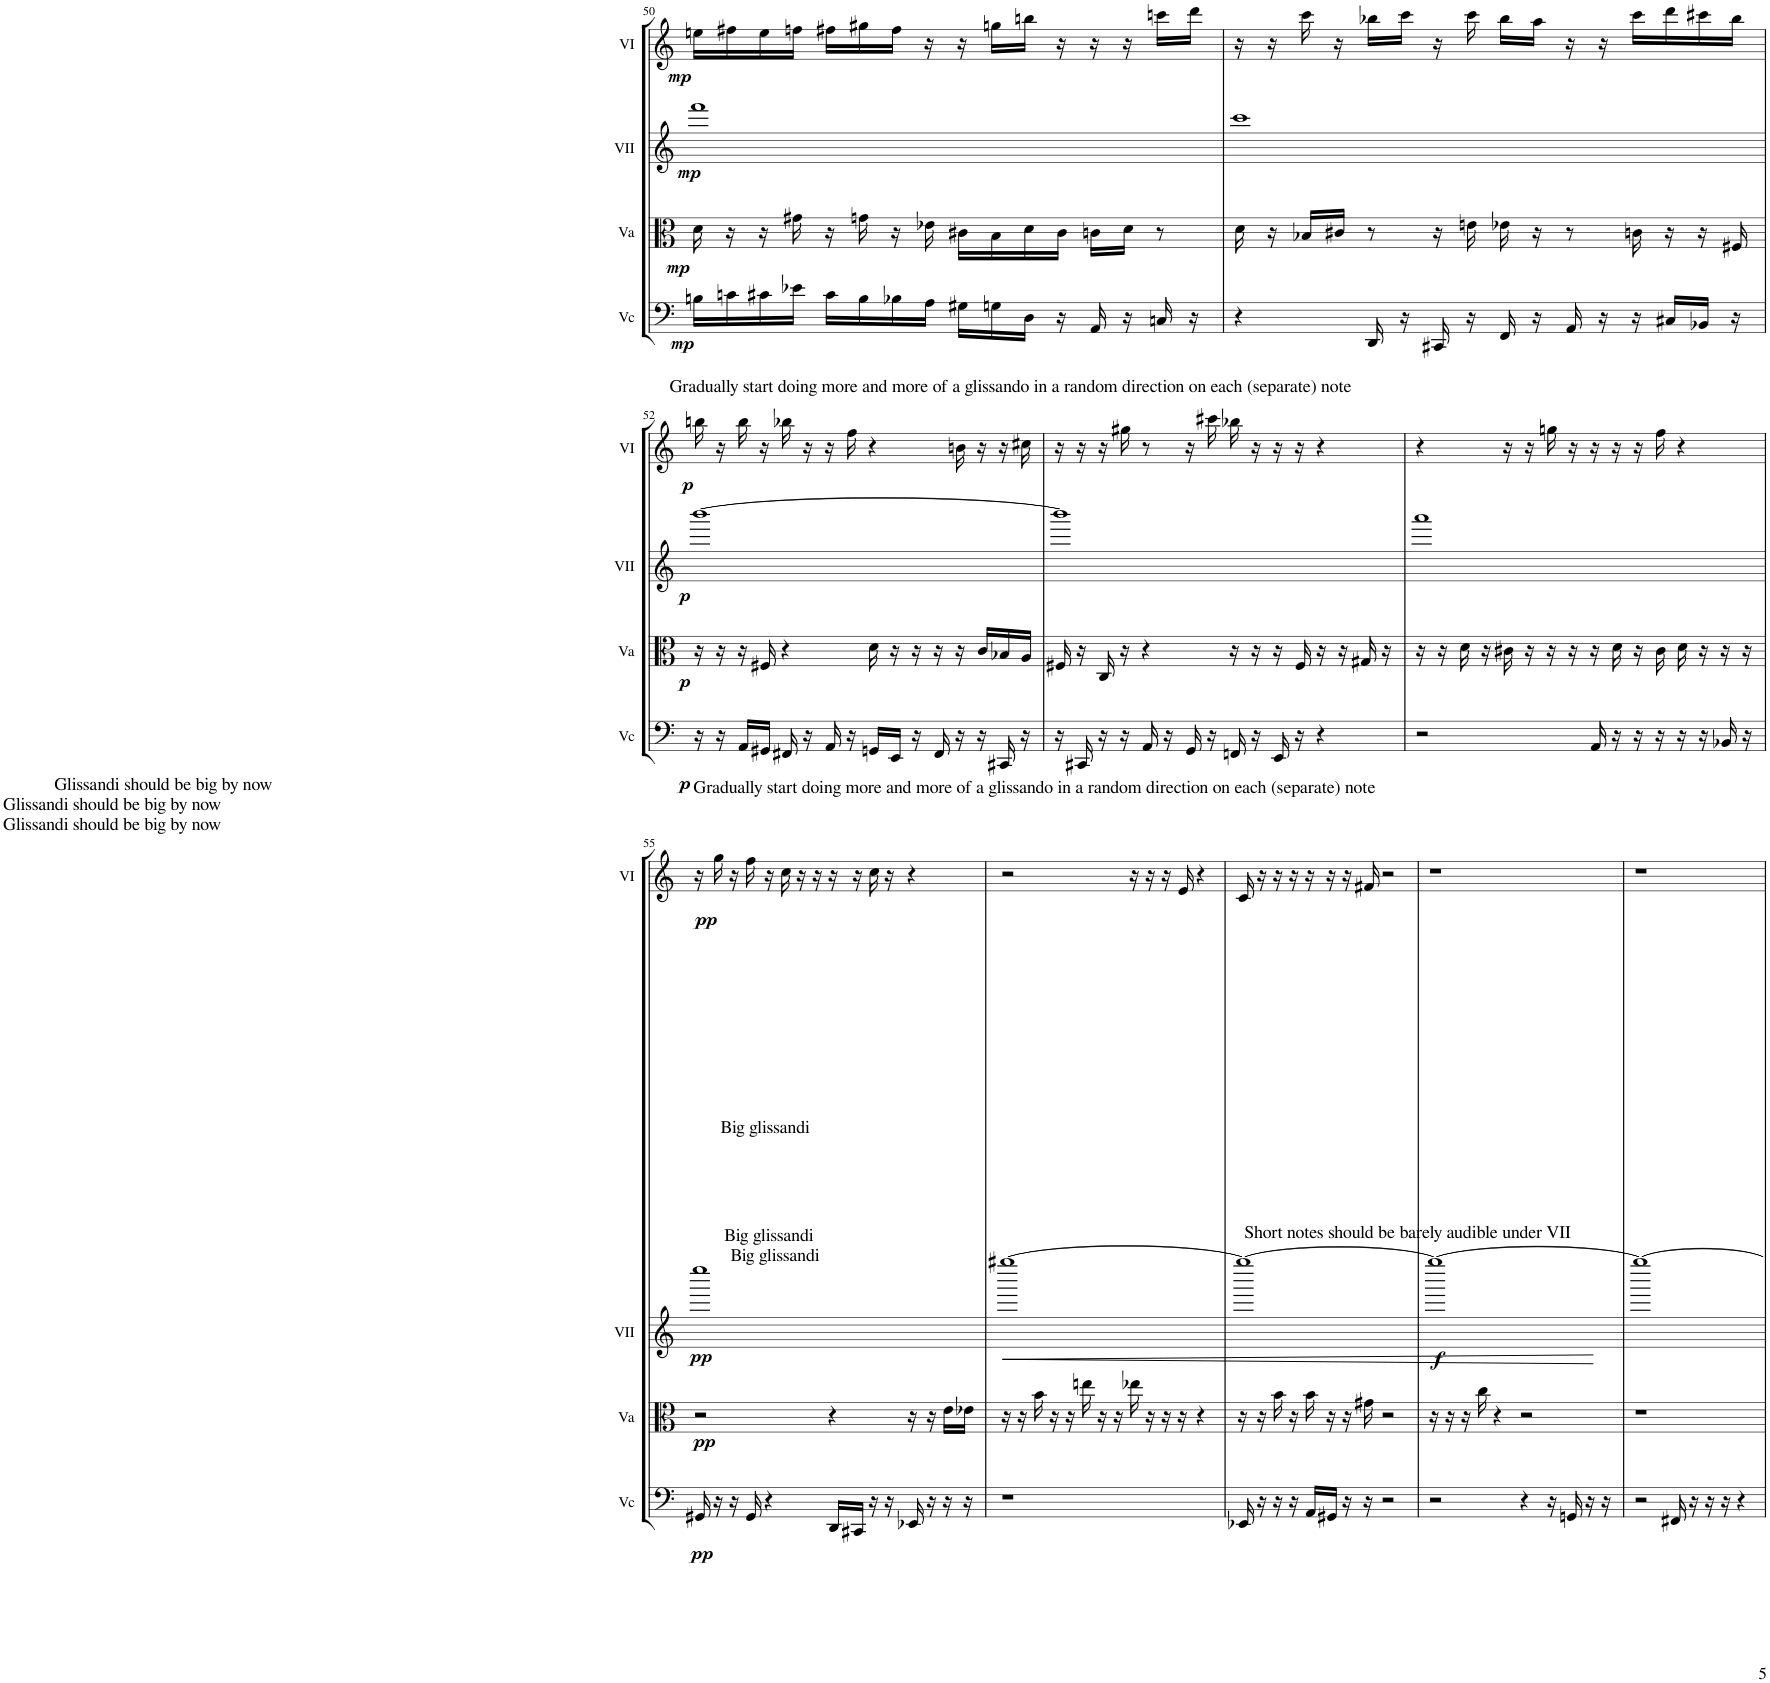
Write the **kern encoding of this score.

**kern	**dynam	**kern	**dynam	**kern	**dynam	**kern	**dynam
*part4	*part4	*part3	*part3	*part2	*part2	*part1	*part1
*staff4	*staff4	*staff3	*staff3	*staff2	*staff2	*staff1	*staff1
*I"Vc	*	*I"Va	*	*I"VII	*	*I"VI	*
*I'Vc	*	*I'Va	*	*I'VII	*	*I'VI	*
!!LO:PB:g=z
*clefF4	*	*clefC3	*	*clefG2	*	*clefG2	*
*k[]	*	*k[]	*	*k[]	*	*k[]	*
*M4/4	*	*M4/4	*	*M4/4	*	*M4/4	*
=50	=50	=50	=50	=50	=50	=50	=50
!	!LO:DY:b	!	!LO:DY:b	!	!LO:DY:b	!	!LO:DY:b
16Bn\LL	mp	16d\	mp	1fff	mp	16een\LL	mp
16cn\	.	16r	.	.	.	16ff#X\	.
16c#X\	.	16r	.	.	.	16ee\	.
16e-X\JJ	.	16g#X\	.	.	.	16ffn\JJ	.
16c#\LL	.	16r	.	.	.	16ff#X\LL	.
16B\	.	16gn\	.	.	.	16gg#X\	.
16B-X\	.	16r	.	.	.	16ff#\JJ	.
16A\JJ	.	16e-X\	.	.	.	16r	.
16G#X\LL	.	16c#X\LL	.	.	.	16r	.
16Gn\	.	16B\	.	.	.	16ggn\LL	.
16D\JJ	.	16d\	.	.	.	16bbn\JJ	.
16r	.	16c#\JJ	.	.	.	16r	.
16AA/	.	16cn\LL	.	.	.	16r	.
16r	.	16d\JJ	.	.	.	16r	.
16Cn/	.	8r	.	.	.	16cccn\LL	.
16r	.	.	.	.	.	16ddd\JJ	.
=51	=51	=51	=51	=51	=51	=51	=51
4r	.	16d\	.	1ccc	.	16r	.
.	.	16r	.	.	.	16r	.
.	.	16B-X/LL	.	.	.	16ccc\	.
.	.	16c#X/JJ	.	.	.	16r	.
16DD/	.	8r	.	.	.	16bb-X\LL	.
16r	.	.	.	.	.	16ccc\JJ	.
16CC#X/	.	16r	.	.	.	16r	.
16r	.	16en\	.	.	.	16ccc\	.
16FF/	.	16e-X\	.	.	.	16bb-\LL	.
16r	.	16r	.	.	.	16aa\JJ	.
16AA/	.	8r	.	.	.	16r	.
16r	.	.	.	.	.	16r	.
16r	.	16cn\	.	.	.	16ccc\LL	.
16C#X/LL	.	16r	.	.	.	16ddd\	.
16BB-X/JJ	.	16r	.	.	.	16ccc#X\	.
16r	.	16F#X/	.	.	.	16bb-\JJ	.
!!LO:LB:g=z
=52	=52	=52	=52	=52	=52	=52	=52
!	!	!	!	!	!	!LO:TX:a:t=Gradually start doing more and more of a glissando in a random direction on each (separate) note	!
!LO:TX:b:t=Gradually start doing more and more of a glissando in a random direction on each (separate) note	!	!	!	!	!	!	!
!	!LO:DY:b	!	!LO:DY:b	!	!LO:DY:b	!	!LO:DY:b
16r	p	16r	p	[1bbb	p	16bbn\	p
16r	.	16r	.	.	.	16r	.
16AA/LL	.	16r	.	.	.	16bb\	.
16GG#X/JJ	.	16F#X/	.	.	.	16r	.
16FF#X/	.	4r	.	.	.	16bb-X\	.
16r	.	.	.	.	.	16r	.
16AA/	.	.	.	.	.	16r	.
16r	.	.	.	.	.	16ff\	.
16GGn/LL	.	16d\	.	.	.	4r	.
16EE/JJ	.	16r	.	.	.	.	.
16r	.	16r	.	.	.	.	.
16FF#/	.	16r	.	.	.	.	.
16r	.	16r	.	.	.	16bn\	.
16r	.	16c/LL	.	.	.	16r	.
16CC#X/	.	16B-X/	.	.	.	16r	.
16r	.	16A/JJ	.	.	.	16cc#X\	.
=53	=53	=53	=53	=53	=53	=53	=53
16r	.	16F#X/	.	1bbb]	.	16r	.
16CC#X/	.	16r	.	.	.	16r	.
16r	.	16C/	.	.	.	16r	.
16r	.	16r	.	.	.	16gg#X\	.
16AA/	.	4r	.	.	.	8r	.
16r	.	.	.	.	.	.	.
16GG/	.	.	.	.	.	16r	.
16r	.	.	.	.	.	16ccc#X\	.
16FFn/	.	16r	.	.	.	16bb-X\	.
16r	.	16r	.	.	.	16r	.
16EE/	.	16r	.	.	.	16r	.
16r	.	16F#/	.	.	.	16r	.
4r	.	16r	.	.	.	4r	.
.	.	16r	.	.	.	.	.
.	.	16G#X/	.	.	.	.	.
.	.	16r	.	.	.	.	.
=54	=54	=54	=54	=54	=54	=54	=54
2r	.	16r	.	1aaa	.	4r	.
.	.	16r	.	.	.	.	.
.	.	16d\	.	.	.	.	.
.	.	16r	.	.	.	.	.
.	.	16c#X\	.	.	.	16r	.
.	.	16r	.	.	.	16r	.
.	.	16r	.	.	.	16ggn\	.
.	.	16r	.	.	.	16r	.
16AA/	.	16r	.	.	.	16r	.
16r	.	16d\	.	.	.	16r	.
16r	.	16r	.	.	.	16r	.
16r	.	16c#\	.	.	.	16ff\	.
16r	.	16d\	.	.	.	4r	.
16r	.	16r	.	.	.	.	.
16BB-X/	.	16r	.	.	.	.	.
16r	.	16r	.	.	.	.	.
!!LO:LB:g=z
=55	=55	=55	=55	=55	=55	=55	=55
!	!	!	!	!	!	!LO:TX:a:t=Glissandi should be big by now	!
!	!	!	!	!	!	!LO:TX:a:t=Glissandi should be big by now	!
!	!	!	!	!	!	!LO:TX:b:t=Big glissandi	!
!	!LO:DY:b	!	!LO:DY:b	!	!LO:DY:b	!	!LO:DY:b
16GG#X/	pp	2r	pp	1eeee	pp	16r	pp
!	!	!	!	!	!	!LO:TX:b:t=Big glissandi	!
16r	.	.	.	.	.	16gg\	.
16r	.	.	.	.	.	16r	.
!	!	!	!	!	!	!LO:TX:a:t=Glissandi should be big by now	!
!	!	!	!	!	!	!LO:TX:b:t=Big glissandi	!
16GG#/	.	.	.	.	.	16ff\	.
4r	.	.	.	.	.	16r	.
.	.	.	.	.	.	16cc\	.
.	.	.	.	.	.	16r	.
.	.	.	.	.	.	16r	.
16DD/LL	.	4r	.	.	.	16r	.
16CC#X/JJ	.	.	.	.	.	16r	.
16r	.	.	.	.	.	16cc\	.
16r	.	.	.	.	.	16r	.
16EE-X/	.	16r	.	.	.	4r	.
16r	.	16r	.	.	.	.	.
16r	.	16e\LL	.	.	.	.	.
16r	.	16e-X\JJ	.	.	.	.	.
=56	=56	=56	=56	=56	=56	=56	=56
1r	.	16r	.	[1gggg#X	.	2r	.
.	.	16r	.	.	.	.	.
.	.	16b\	.	.	.	.	.
.	.	16r	.	.	.	.	.
.	.	16r	.	.	.	.	.
.	.	16een\	.	.	.	.	.
.	.	16r	.	.	.	.	.
.	.	16r	.	.	.	.	.
.	.	16ee-X\	.	.	.	16r	.
.	.	16r	.	.	.	16r	.
.	.	16r	.	.	.	16r	.
.	.	16r	.	.	.	16e/	.
.	.	4r	.	.	.	4r	.
=57	=57	=57	=57	=57	=57	=57	=57
16EE-X/	.	16r	.	1gggg#_	.	16c/	.
16r	.	16r	.	.	.	16r	.
16r	.	16b\	.	.	.	16r	.
16r	.	16r	.	.	.	16r	.
16AA/LL	.	16b\	.	.	.	16r	.
16GG#X/JJ	.	16r	.	.	.	16r	.
16r	.	16r	.	.	.	16r	.
16r	.	16g#X\	.	.	.	16f#X/	.
2r	.	2r	.	.	.	2r	.
=58	=58	=58	=58	=58	=58	=58	=58
!	!	!	!	!	!	!LO:TX:b:t=Short notes should be barely audible under VII	!
!	!	!	!	!	!LO:DY:b	!	!
2r	.	16r	.	1gggg#_	f	1r	.
.	.	16r	.	.	.	.	.
.	.	16r	.	.	.	.	.
.	.	16cc\	.	.	.	.	.
.	.	4r	.	.	.	.	.
4r	.	2r	.	.	.	.	.
16r	.	.	.	.	.	.	.
16GGn/	.	.	.	.	.	.	.
16r	.	.	.	.	.	.	.
16r	.	.	.	.	.	.	.
=59	=59	=59	=59	=59	=59	=59	=59
2r	.	1r	.	1gggg#_	.	1r	.
16FF#X/	.	.	.	.	.	.	.
16r	.	.	.	.	.	.	.
16r	.	.	.	.	.	.	.
16r	.	.	.	.	.	.	.
4r	.	.	.	.	.	.	.
=	=	=	=	=	=	=	=
*-	*-	*-	*-	*-	*-	*-	*-
